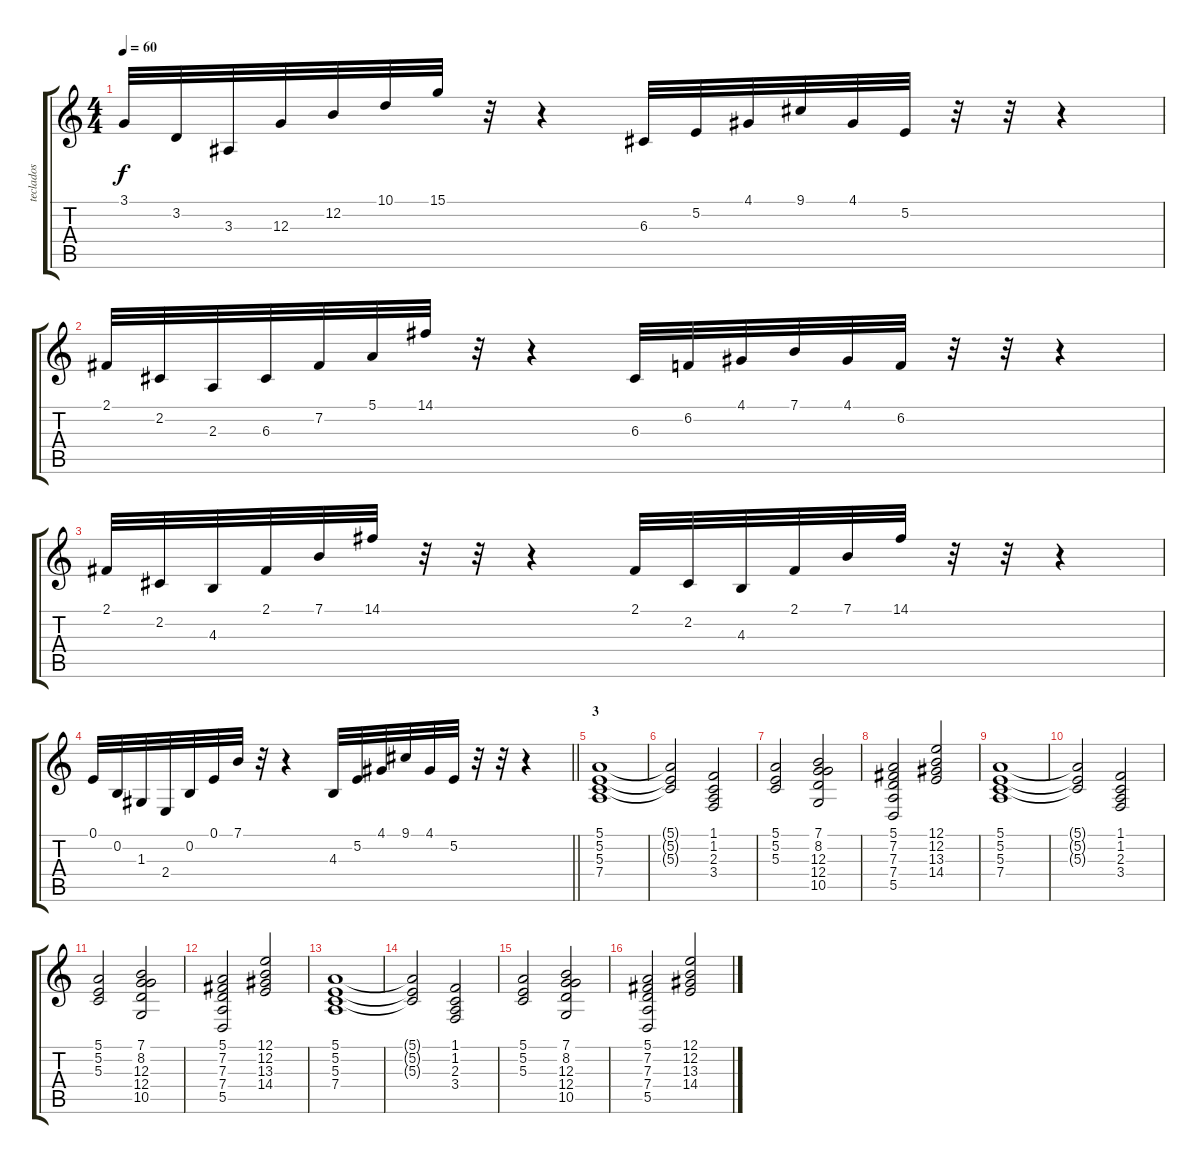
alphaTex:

\track ("teclados" "teclados") {instrument stringensemble1}
\staff {score tabs}
\tuning (E4 B3 G3 D3 A2 E2) {hide}
\ts (4 4)
\tempo 60
\clef g2
\ks c
3.1.32{dy f volume 10 instrument xylophone} 3.2.32 3.3.32 12.3.32 12.2.32 10.1.32 15.1.32 r.32 r.4 6.3.32 5.2.32 4.1.32 9.1.32 4.1.32 5.2.32 r.32 r.32 r.4 |
2.1.32 2.2.32 2.3.32 6.3.32 7.2.32 5.1.32 14.1.32 r.32 r.4 6.3.32 6.2.32 4.1.32 7.1.32 4.1.32 6.2.32 r.32 r.32 r.4 |
2.1.32 2.2.32 4.3.32 2.1.32 7.1.32 14.1.32 r.32 r.32 r.4 2.1.32 2.2.32 4.3.32 2.1.32 7.1.32 14.1.32 r.32 r.32 r.4 |
\barLineRight lightlight
0.1.32 0.2.32 1.3.32 2.4.32 0.2.32 0.1.32 7.1.32 r.32 r.4 4.3.32 5.2.32 4.1.32 9.1.32 4.1.32 5.2.32 r.32 r.32 r.4 |
\section ("" "3")
(5.1 5.2 5.3 7.4).1{instrument stringensemble1} |
(5.1{t} 5.2{t} 5.3{t}).2 (1.1 1.2 2.3 3.4).2 |
(5.1 5.2 5.3).2 (7.1 8.2 12.3 12.4 10.5).2 |
(5.1 7.2 7.3 7.4 5.5).2 (12.1 12.2 13.3 14.4).2 |
(5.1 5.2 5.3 7.4).1 |
(5.1{t} 5.2{t} 5.3{t}).2 (1.1 1.2 2.3 3.4).2 |
(5.1 5.2 5.3).2 (7.1 8.2 12.3 12.4 10.5).2 |
(5.1 7.2 7.3 7.4 5.5).2 (12.1 12.2 13.3 14.4).2 |
(5.1 5.2 5.3 7.4).1 |
(5.1{t} 5.2{t} 5.3{t}).2 (1.1 1.2 2.3 3.4).2 |
(5.1 5.2 5.3).2 (7.1 8.2 12.3 12.4 10.5).2 |
(5.1 7.2 7.3 7.4 5.5).2 (12.1 12.2 13.3 14.4).2
